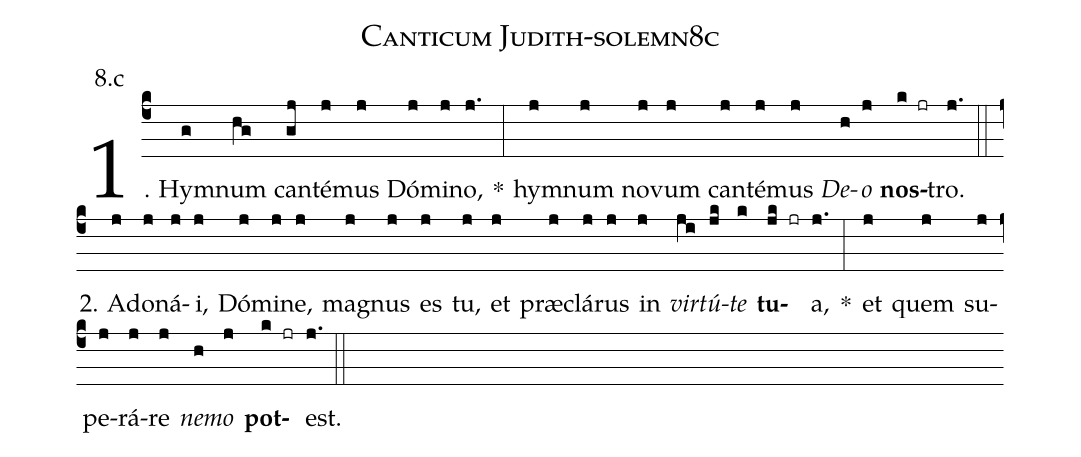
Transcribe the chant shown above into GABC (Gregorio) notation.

name: Canticum Judith-solemn8c;
annotation: 8.c;
%%
(c4)1. Hym(g)num(hg) can(gj)té(j)mus(j) Dó(j)mi(j)no,(j.) *(:) hym(j)num(j) no(j)vum(j) can(j)té(j)mus(j) <i>De</i>(h)<i>o</i>(j) <b>nos</b>(k jr)tro.(j.) (::)
2. A(j)do(j)ná(j)i,(j) Dó(j)mi(j)ne,(j) ma(j)gnus(j) es(j) tu,(j) et(j) præ(j)clá(j)rus(j) in(j) <i>vir</i>(ji)<i>tú</i>(jk)<i>te</i>(k) <b>tu</b>(jk jr)a,(j.) *(:) et(j) quem(j) su(j)pe(j)rá(j)re(j) <i>ne</i>(h)<i>mo</i>(j) <b>pot</b>(k jr)est.(j.) (::)
